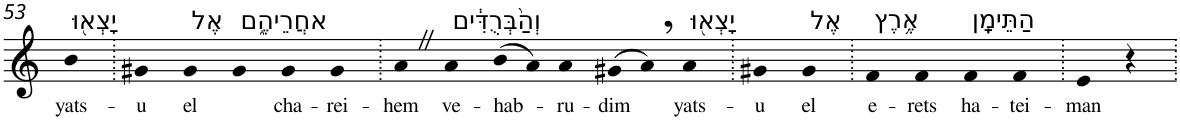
**kern	**text
*part1	*part1
*staff1	*staff1
*I"Piano	*
*I'Pno	*
!!LO:PB:g=z
*clefG2	*
*k[]	*
=53	=53
!LO:TX:a:t=יָצְא֖וּ	!
!	!LO:LY:b
4b	yats-
=54.	=54.
!	!LO:LY:b
4g#X	-u
!LO:TX:a:t=אֶל	!
!	!LO:LY:b
4g#	el
!LO:TX:a:t=אחֲרֵיהֶ֑ם	!
4g#	.
!	!LO:LY:b
4g#	-cha-
!	!LO:LY:b
4g#	-rei-
=55.	=55.
!	!LO:LY:b
4aZ	-hem
!LO:TX:a:t=וְהַ֨בְּרֻדִּ֔ים	!
!	!LO:LY:b
4a	ve-
!	!LO:LY:b
(>8b	-hab-
8a)	.
!	!LO:LY:b
4a	-ru-
!	!LO:LY:b
(>8g#X	-dim
8a,)	.
!LO:TX:a:t=יָצְא֖וּ	!
!	!LO:LY:b
4a	yats-
=56.	=56.
!	!LO:LY:b
4g#X	-u
!LO:TX:a:t=אֶל	!
!	!LO:LY:b
4g#	el
=57.	=57.
!LO:TX:a:t=אֶ֥רֶץ	!
!	!LO:LY:b
4f	e-
!	!LO:LY:b
4f	-rets
!LO:TX:a:t=הַתֵּימָֽן	!
!	!LO:LY:b
4f	ha-
!	!LO:LY:b
4f	-tei-
=58.	=58.
!	!LO:LY:b
4e	-man
4r	.
=.	=.
*-	*-
